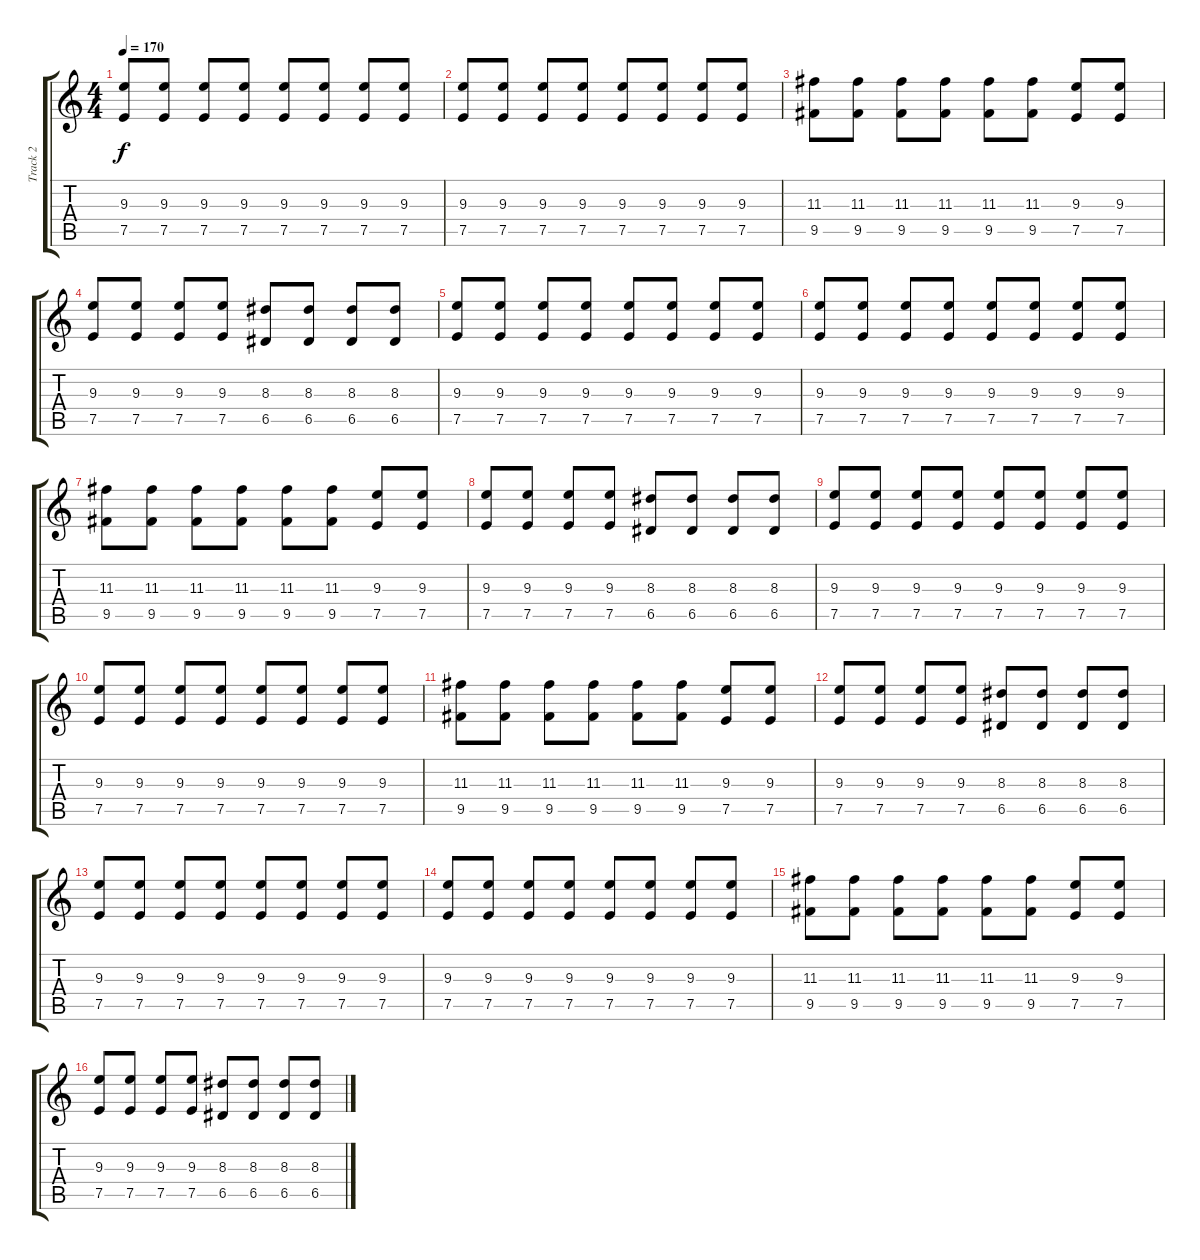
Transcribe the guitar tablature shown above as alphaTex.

\track ("Track 2" "Track 2") {instrument overdrivenguitar}
\staff {score tabs}
\tuning (E4 B3 G3 D3 A2 D2) {hide}
\ts (4 4)
\tempo 170
\clef g2
\ks c
(9.3 7.5).8{dy f} (9.3 7.5).8 (9.3 7.5).8 (9.3 7.5).8 (9.3 7.5).8 (9.3 7.5).8 (9.3 7.5).8 (9.3 7.5).8 |
(9.3 7.5).8 (9.3 7.5).8 (9.3 7.5).8 (9.3 7.5).8 (9.3 7.5).8 (9.3 7.5).8 (9.3 7.5).8 (9.3 7.5).8 |
(11.3 9.5).8 (11.3 9.5).8 (11.3 9.5).8 (11.3 9.5).8 (11.3 9.5).8 (11.3 9.5).8 (9.3 7.5).8 (9.3 7.5).8 |
(9.3 7.5).8 (9.3 7.5).8 (9.3 7.5).8 (9.3 7.5).8 (8.3 6.5).8 (8.3 6.5).8 (8.3 6.5).8 (8.3 6.5).8 |
(9.3 7.5).8 (9.3 7.5).8 (9.3 7.5).8 (9.3 7.5).8 (9.3 7.5).8 (9.3 7.5).8 (9.3 7.5).8 (9.3 7.5).8 |
(9.3 7.5).8 (9.3 7.5).8 (9.3 7.5).8 (9.3 7.5).8 (9.3 7.5).8 (9.3 7.5).8 (9.3 7.5).8 (9.3 7.5).8 |
(11.3 9.5).8 (11.3 9.5).8 (11.3 9.5).8 (11.3 9.5).8 (11.3 9.5).8 (11.3 9.5).8 (9.3 7.5).8 (9.3 7.5).8 |
(9.3 7.5).8 (9.3 7.5).8 (9.3 7.5).8 (9.3 7.5).8 (8.3 6.5).8 (8.3 6.5).8 (8.3 6.5).8 (8.3 6.5).8 |
(9.3 7.5).8 (9.3 7.5).8 (9.3 7.5).8 (9.3 7.5).8 (9.3 7.5).8 (9.3 7.5).8 (9.3 7.5).8 (9.3 7.5).8 |
(9.3 7.5).8 (9.3 7.5).8 (9.3 7.5).8 (9.3 7.5).8 (9.3 7.5).8 (9.3 7.5).8 (9.3 7.5).8 (9.3 7.5).8 |
(11.3 9.5).8 (11.3 9.5).8 (11.3 9.5).8 (11.3 9.5).8 (11.3 9.5).8 (11.3 9.5).8 (9.3 7.5).8 (9.3 7.5).8 |
(9.3 7.5).8 (9.3 7.5).8 (9.3 7.5).8 (9.3 7.5).8 (8.3 6.5).8 (8.3 6.5).8 (8.3 6.5).8 (8.3 6.5).8 |
(9.3 7.5).8 (9.3 7.5).8 (9.3 7.5).8 (9.3 7.5).8 (9.3 7.5).8 (9.3 7.5).8 (9.3 7.5).8 (9.3 7.5).8 |
(9.3 7.5).8 (9.3 7.5).8 (9.3 7.5).8 (9.3 7.5).8 (9.3 7.5).8 (9.3 7.5).8 (9.3 7.5).8 (9.3 7.5).8 |
(11.3 9.5).8 (11.3 9.5).8 (11.3 9.5).8 (11.3 9.5).8 (11.3 9.5).8 (11.3 9.5).8 (9.3 7.5).8 (9.3 7.5).8 |
(9.3 7.5).8 (9.3 7.5).8 (9.3 7.5).8 (9.3 7.5).8 (8.3 6.5).8 (8.3 6.5).8 (8.3 6.5).8 (8.3 6.5).8
